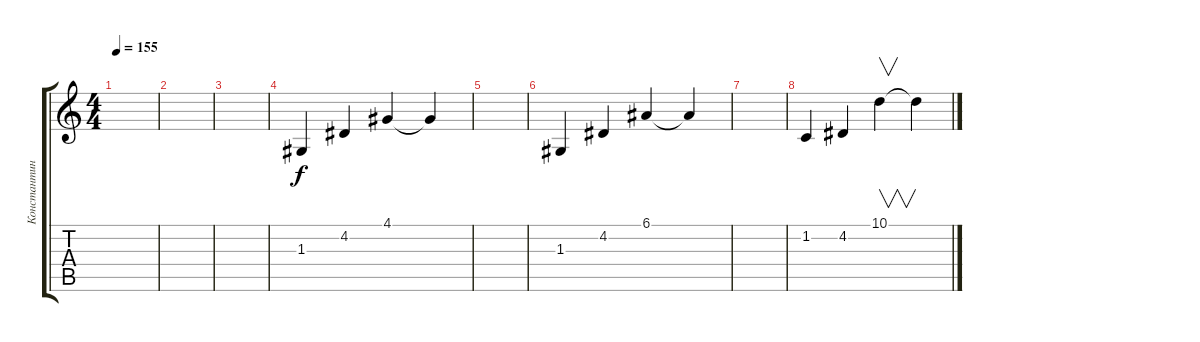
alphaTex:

\track ("Константин Бекрев" "Константин") {instrument pad1newage}
\staff {score tabs}
\tuning (E4 B3 G3 D3 A2 E2) {hide}
\ts (4 4)
\tempo 155
\clef g2
\ks c
|
|
|
1.3.4 4.2.4 4.1.4 4.1{t}.4 |
|
1.3.4 4.2.4 6.1.4 6.1{t}.4 |
|
1.2.4 4.2.4 10.1.4{v} 10.1{t}.4
